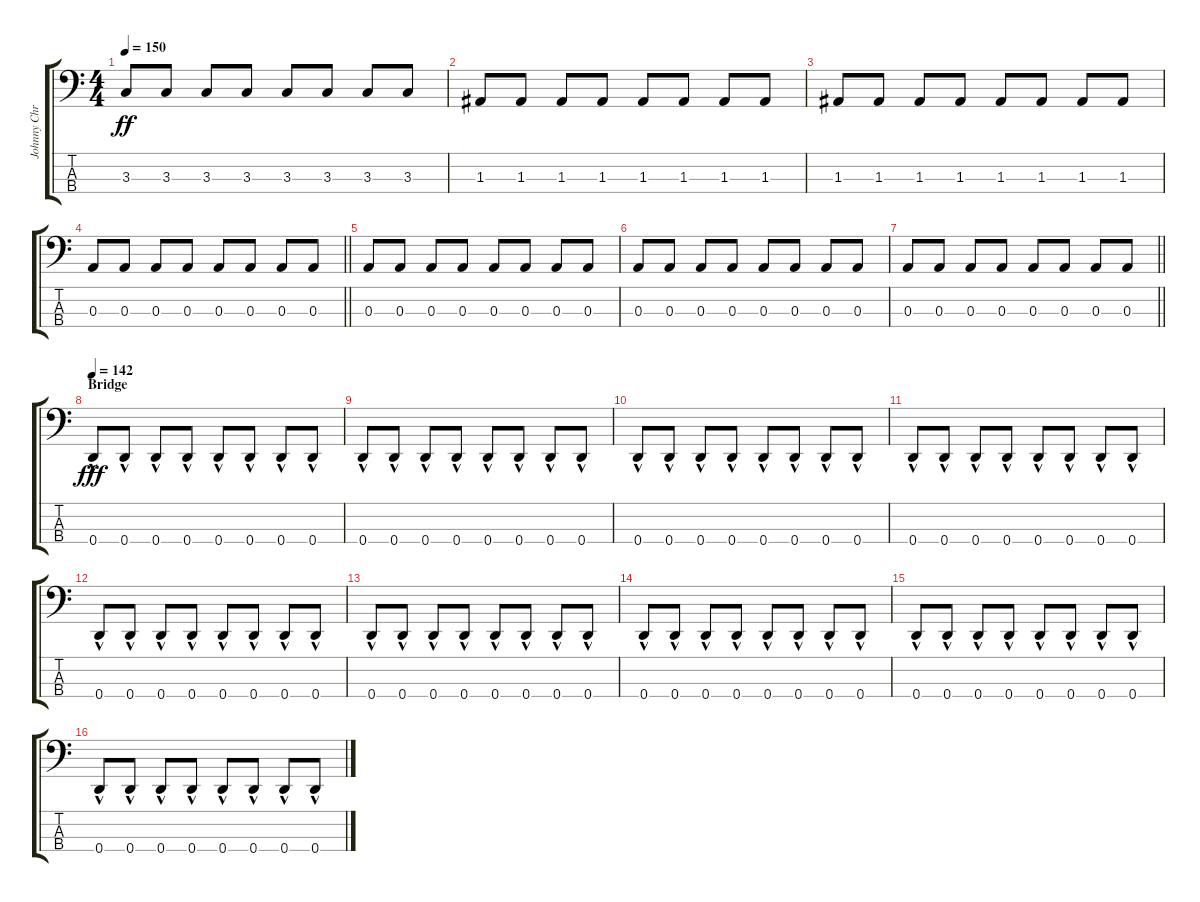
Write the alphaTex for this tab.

\track ("Johnny Christ Bass" "Johnny Chr") {instrument electricbasspick}
\staff {score tabs}
\tuning (G2 D2 A1 D1) {hide}
\ts (4 4)
\tempo 150
\clef f4
\ks c
3.3.8{dy ff} 3.3.8 3.3.8 3.3.8 3.3.8 3.3.8 3.3.8 3.3.8 |
1.3.8 1.3.8 1.3.8 1.3.8 1.3.8 1.3.8 1.3.8 1.3.8 |
1.3.8 1.3.8 1.3.8 1.3.8 1.3.8 1.3.8 1.3.8 1.3.8 |
\barLineRight lightlight
0.3.8 0.3.8 0.3.8 0.3.8 0.3.8 0.3.8 0.3.8 0.3.8 |
0.3.8 0.3.8 0.3.8 0.3.8 0.3.8 0.3.8 0.3.8 0.3.8 |
0.3.8 0.3.8 0.3.8 0.3.8 0.3.8 0.3.8 0.3.8 0.3.8 |
\barLineRight lightlight
0.3.8 0.3.8 0.3.8 0.3.8 0.3.8 0.3.8 0.3.8 0.3.8 |
\section ("" "Bridge")
\tempo 142
0.4{hac}.8{dy fff} 0.4{hac}.8 0.4{hac}.8 0.4{hac}.8 0.4{hac}.8 0.4{hac}.8 0.4{hac}.8 0.4{hac}.8 |
0.4{hac}.8 0.4{hac}.8 0.4{hac}.8 0.4{hac}.8 0.4{hac}.8 0.4{hac}.8 0.4{hac}.8 0.4{hac}.8 |
0.4{hac}.8 0.4{hac}.8 0.4{hac}.8 0.4{hac}.8 0.4{hac}.8 0.4{hac}.8 0.4{hac}.8 0.4{hac}.8 |
0.4{hac}.8 0.4{hac}.8 0.4{hac}.8 0.4{hac}.8 0.4{hac}.8 0.4{hac}.8 0.4{hac}.8 0.4{hac}.8 |
0.4{hac}.8 0.4{hac}.8 0.4{hac}.8 0.4{hac}.8 0.4{hac}.8 0.4{hac}.8 0.4{hac}.8 0.4{hac}.8 |
0.4{hac}.8 0.4{hac}.8 0.4{hac}.8 0.4{hac}.8 0.4{hac}.8 0.4{hac}.8 0.4{hac}.8 0.4{hac}.8 |
0.4{hac}.8 0.4{hac}.8 0.4{hac}.8 0.4{hac}.8 0.4{hac}.8 0.4{hac}.8 0.4{hac}.8 0.4{hac}.8 |
0.4{hac}.8 0.4{hac}.8 0.4{hac}.8 0.4{hac}.8 0.4{hac}.8 0.4{hac}.8 0.4{hac}.8 0.4{hac}.8 |
0.4{hac}.8 0.4{hac}.8 0.4{hac}.8 0.4{hac}.8 0.4{hac}.8 0.4{hac}.8 0.4{hac}.8 0.4{hac}.8
